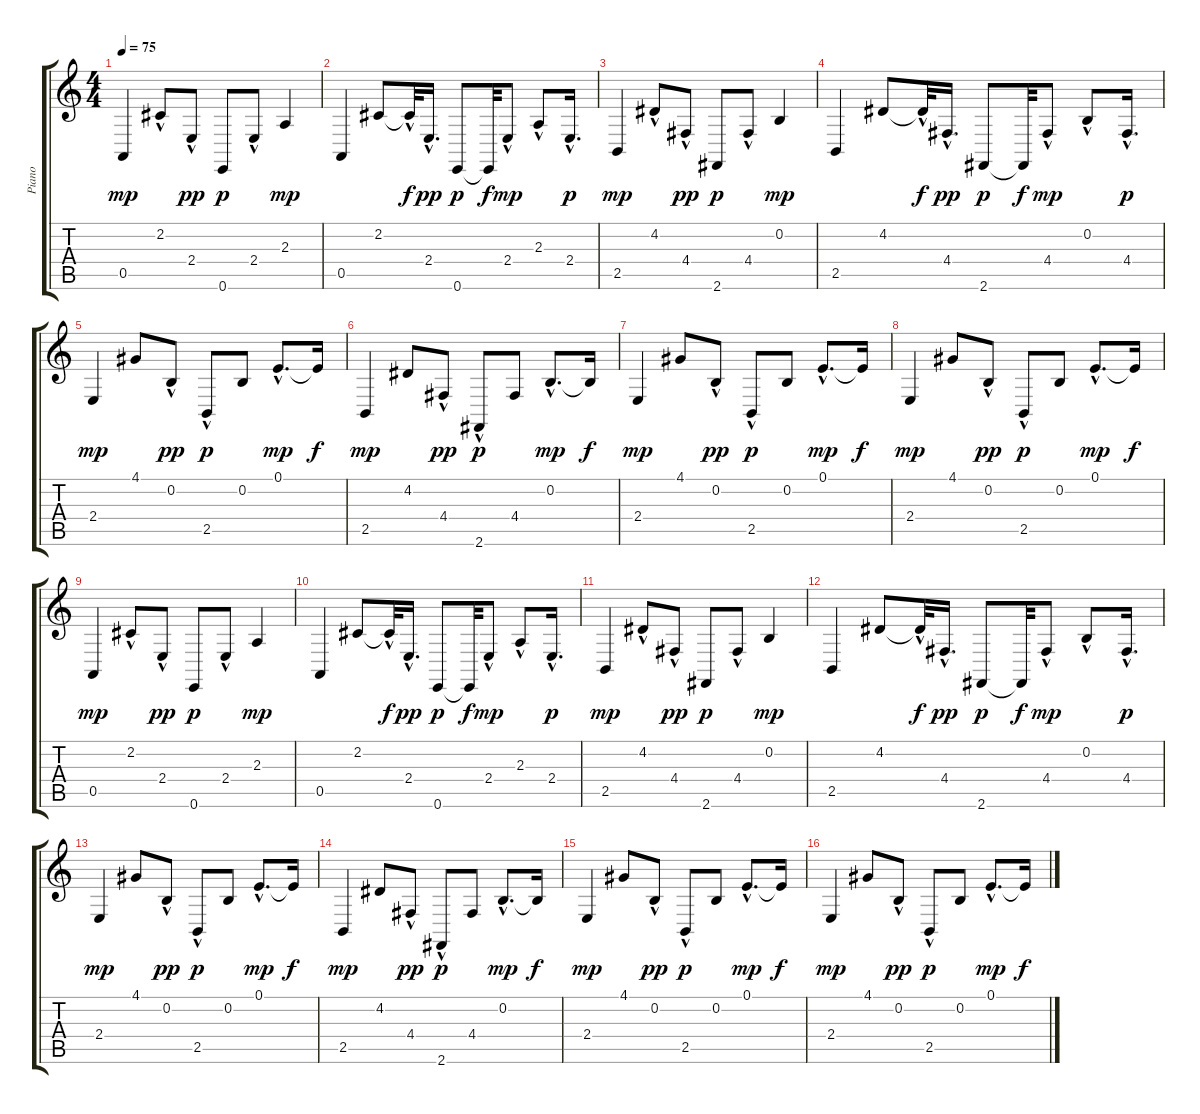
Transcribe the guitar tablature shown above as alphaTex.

\track ("Piano   " "Piano   ") {instrument electricpiano1}
\staff {score tabs}
\tuning (E4 B3 G3 D3 A2 E2) {hide}
\ts (4 4)
\tempo 75
\clef g2
\ks c
0.5.4{dy mp} 2.2{hac}.8 2.4{hac}.8{dy pp} 0.6.8{dy p} 2.4{hac}.8 2.3.4{dy mp} |
0.5.4 2.2.8 2.2{hac t}.32{dy f} 2.4{hac}.16{d dy pp} 0.6.8{dy p} 0.6{t}.32{dy f} 2.4{hac}.8{dy mp} 2.3{hac}.8 2.4{hac}.16{d dy p} |
2.5.4{dy mp} 4.2{hac}.8 4.4{hac}.8{dy pp} 2.6.8{dy p} 4.4{hac}.8 0.2.4{dy mp} |
2.5.4 4.2.8 4.2{hac t}.32{dy f} 4.4{hac}.16{d dy pp} 2.6.8{dy p} 2.6{t}.32{dy f} 4.4{hac}.8{dy mp} 0.2{hac}.8 4.4{hac}.16{d dy p} |
2.4.4{dy mp} 4.1.8 0.2{hac}.8{dy pp} 2.5{hac}.8{dy p} 0.2.8 0.1{hac}.8{d dy mp} 0.1{t}.16{dy f} |
2.5.4{dy mp} 4.2.8 4.4{hac}.8{dy pp} 2.6{hac}.8{dy p} 4.4.8 0.2{hac}.8{d dy mp} 0.2{t}.16{dy f} |
2.4.4{dy mp} 4.1.8 0.2{hac}.8{dy pp} 2.5{hac}.8{dy p} 0.2.8 0.1{hac}.8{d dy mp} 0.1{t}.16{dy f} |
2.4.4{dy mp} 4.1.8 0.2{hac}.8{dy pp} 2.5{hac}.8{dy p} 0.2.8 0.1{hac}.8{d dy mp} 0.1{t}.16{dy f} |
0.5.4{dy mp} 2.2{hac}.8 2.4{hac}.8{dy pp} 0.6.8{dy p} 2.4{hac}.8 2.3.4{dy mp} |
0.5.4 2.2.8 2.2{hac t}.32{dy f} 2.4{hac}.16{d dy pp} 0.6.8{dy p} 0.6{t}.32{dy f} 2.4{hac}.8{dy mp} 2.3{hac}.8 2.4{hac}.16{d dy p} |
2.5.4{dy mp} 4.2{hac}.8 4.4{hac}.8{dy pp} 2.6.8{dy p} 4.4{hac}.8 0.2.4{dy mp} |
2.5.4 4.2.8 4.2{hac t}.32{dy f} 4.4{hac}.16{d dy pp} 2.6.8{dy p} 2.6{t}.32{dy f} 4.4{hac}.8{dy mp} 0.2{hac}.8 4.4{hac}.16{d dy p} |
2.4.4{dy mp} 4.1.8 0.2{hac}.8{dy pp} 2.5{hac}.8{dy p} 0.2.8 0.1{hac}.8{d dy mp} 0.1{t}.16{dy f} |
2.5.4{dy mp} 4.2.8 4.4{hac}.8{dy pp} 2.6{hac}.8{dy p} 4.4.8 0.2{hac}.8{d dy mp} 0.2{t}.16{dy f} |
2.4.4{dy mp} 4.1.8 0.2{hac}.8{dy pp} 2.5{hac}.8{dy p} 0.2.8 0.1{hac}.8{d dy mp} 0.1{t}.16{dy f} |
2.4.4{dy mp} 4.1.8 0.2{hac}.8{dy pp} 2.5{hac}.8{dy p} 0.2.8 0.1{hac}.8{d dy mp} 0.1{t}.16{dy f}
